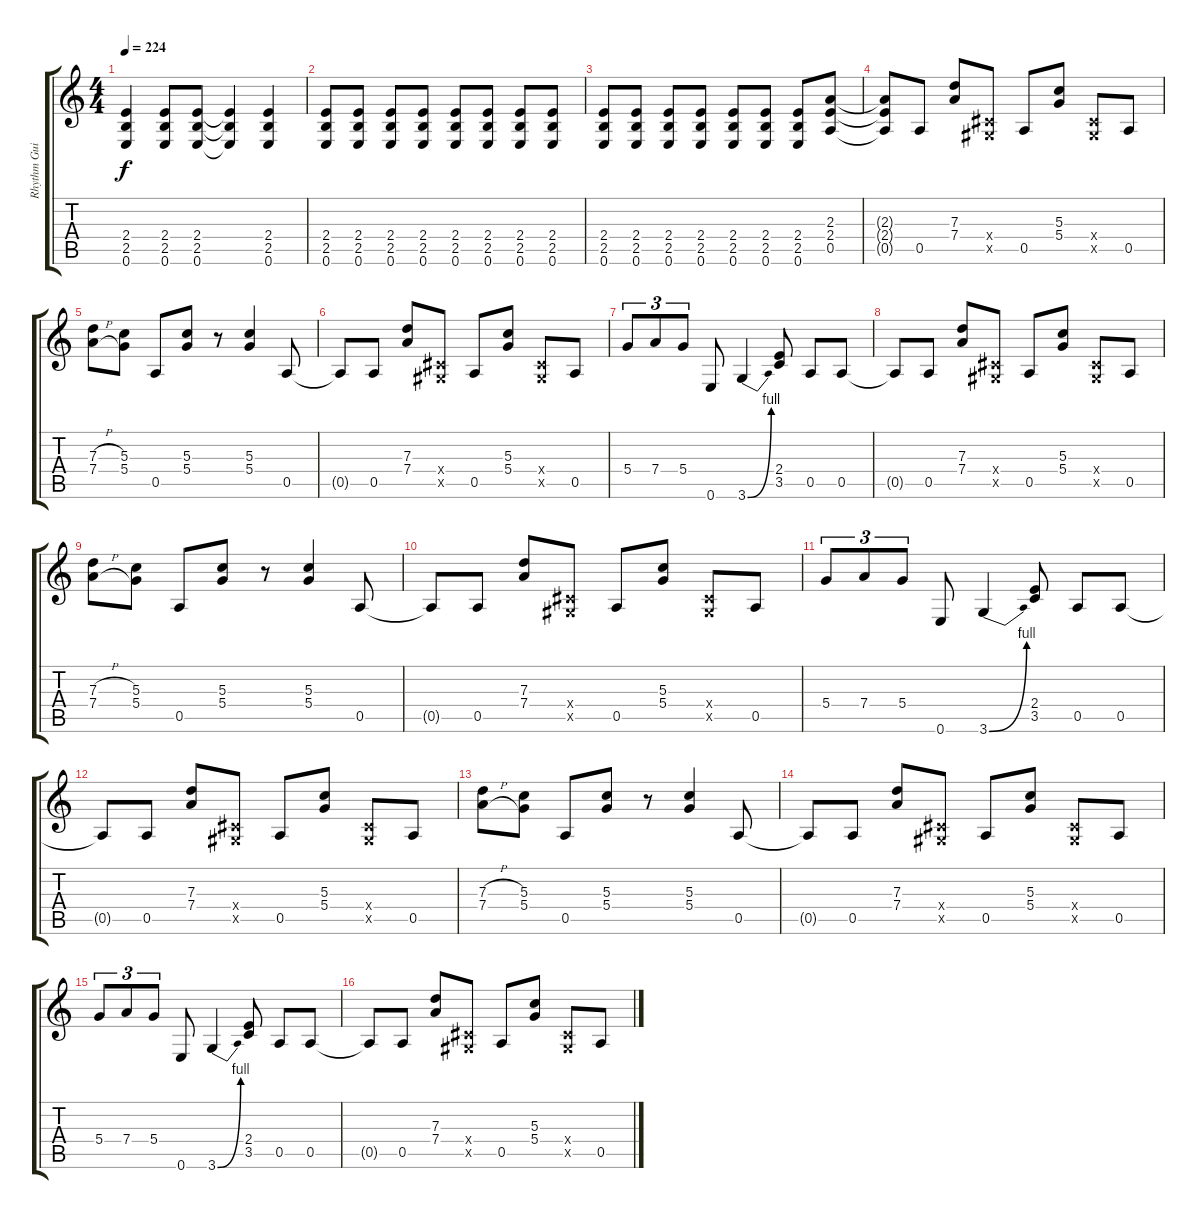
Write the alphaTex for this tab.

\track ("Rhythm Guitar" "Rhythm Gui") {instrument distortionguitar}
\staff {score tabs}
\tuning (E4 B3 G3 D3 A2 E2) {hide}
\ts (4 4)
\tempo 224
\clef g2
\ks c
(2.4 2.5 0.6).4{dy f} (2.4 2.5 0.6).8 (2.4 2.5 0.6).8 (2.4{t} 2.5{t} 0.6{t}).4 (2.4 2.5 0.6).4 |
(2.4 2.5 0.6).8 (2.4 2.5 0.6).8 (2.4 2.5 0.6).8 (2.4 2.5 0.6).8 (2.4 2.5 0.6).8 (2.4 2.5 0.6).8 (2.4 2.5 0.6).8 (2.4 2.5 0.6).8 |
(2.4 2.5 0.6).8 (2.4 2.5 0.6).8 (2.4 2.5 0.6).8 (2.4 2.5 0.6).8 (2.4 2.5 0.6).8 (2.4 2.5 0.6).8 (2.4 2.5 0.6).8 (2.3 2.4 0.5).8 |
(2.3{t} 2.4{t} 0.5{t}).8 0.5.8 (7.3 7.4).8 (-1.4{x} -1.5{x}).8 0.5.8 (5.3 5.4).8 (-1.4{x} -1.5{x}).8 0.5.8 |
(7.3{h} 7.4{h}).8 (5.3 5.4).8 0.5.8 (5.3 5.4).8 r.8 (5.3 5.4).4 0.5.8 |
0.5{t}.8 0.5.8 (7.3 7.4).8 (-1.4{x} -1.5{x}).8 0.5.8 (5.3 5.4).8 (-1.4{x} -1.5{x}).8 0.5.8 |
5.4.8{tu (3 2)} 7.4.8{tu (3 2)} 5.4.8{tu (3 2)} 0.6.8 3.6{be (bend 0 0 60 4)}.4 (2.4 3.5).8 0.5.8 0.5.8 |
0.5{t}.8 0.5.8 (7.3 7.4).8 (-1.4{x} -1.5{x}).8 0.5.8 (5.3 5.4).8 (-1.4{x} -1.5{x}).8 0.5.8 |
(7.3{h} 7.4{h}).8 (5.3 5.4).8 0.5.8 (5.3 5.4).8 r.8 (5.3 5.4).4 0.5.8 |
0.5{t}.8 0.5.8 (7.3 7.4).8 (-1.4{x} -1.5{x}).8 0.5.8 (5.3 5.4).8 (-1.4{x} -1.5{x}).8 0.5.8 |
5.4.8{tu (3 2)} 7.4.8{tu (3 2)} 5.4.8{tu (3 2)} 0.6.8 3.6{be (bend 0 0 60 4)}.4 (2.4 3.5).8 0.5.8 0.5.8 |
0.5{t}.8 0.5.8 (7.3 7.4).8 (-1.4{x} -1.5{x}).8 0.5.8 (5.3 5.4).8 (-1.4{x} -1.5{x}).8 0.5.8 |
(7.3{h} 7.4{h}).8 (5.3 5.4).8 0.5.8 (5.3 5.4).8 r.8 (5.3 5.4).4 0.5.8 |
0.5{t}.8 0.5.8 (7.3 7.4).8 (-1.4{x} -1.5{x}).8 0.5.8 (5.3 5.4).8 (-1.4{x} -1.5{x}).8 0.5.8 |
5.4.8{tu (3 2)} 7.4.8{tu (3 2)} 5.4.8{tu (3 2)} 0.6.8 3.6{be (bend 0 0 60 4)}.4 (2.4 3.5).8 0.5.8 0.5.8 |
0.5{t}.8 0.5.8 (7.3 7.4).8 (-1.4{x} -1.5{x}).8 0.5.8 (5.3 5.4).8 (-1.4{x} -1.5{x}).8 0.5.8
